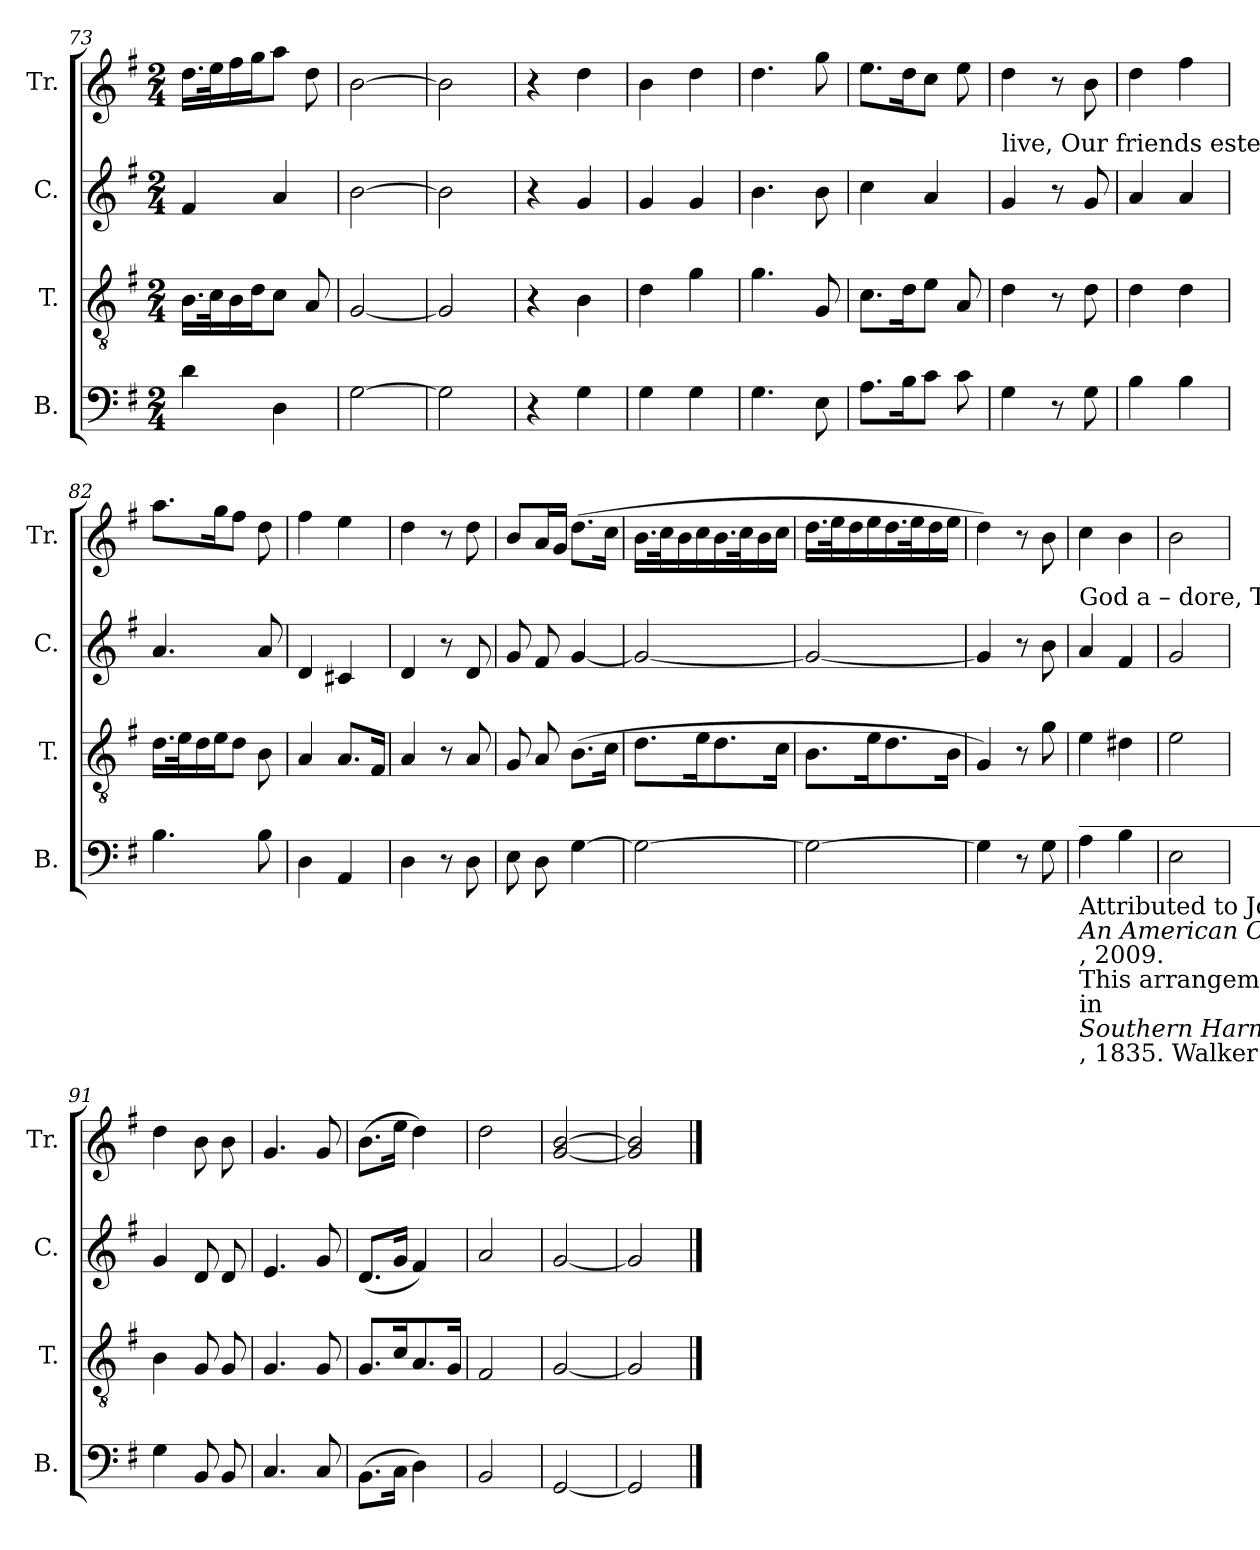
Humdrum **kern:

**kern	**kern	**kern	**kern
*part4	*part3	*part2	*part1
*staff4	*staff3	*staff2	*staff1
*I"B.	*I"T.	*I"C.	*I"Tr.
*I'B.	*I'T.	*I'C.	*I'Tr.
*clefF4	*clefGv2	*clefG2	*clefG2
*k[f#]	*k[f#]	*k[f#]	*k[f#]
*M2/4	*M2/4	*M2/4	*M2/4
=73	=73	=73	=73
4d\	16.B\LL	4f#/	16.dd\LL
.	32c\K	.	32ee\K
.	16B\	.	16ff#\
.	16d\J	.	16gg\J
4D\	8c\J	4a/	8aa\J
.	8A/	.	8dd\
=74	=74	=74	=74
[2G\	[2G/	[2b\	[2b\
=75	=75	=75	=75
2G\]	2G/]	2b\]	2b\]
=76	=76	=76	=76
4r	4r	4r	4r
4G\	4B\	4g/	4dd\
=77	=77	=77	=77
4G\	4d\	4g/	4b\
4G\	4g\	4g/	4dd\
=78	=78	=78	=78
4.G\	4.g\	4.b\	4.dd\
8E\	8G/	8b\	8gg\
=79	=79	=79	=79
8.A\L	8.c\L	4cc\	8.ee\L
16B\K	16d\K	.	16dd\K
8c\J	8e\J	4a/	8cc\J
8c\	8A/	.	8ee\
=80	=80	=80	=80
!	!	!LO:TX:a:t=live, Our friends esteem,          our   foes   for  –  give;   Our  country   love,                                                                                           our	!
4G\	4d\	4g/	4dd\
8r	8r	8r	8r
8G\	8d\	8g/	8b\
=81	=81	=81	=81
4B\	4d\	4a/	4dd\
4B\	4d\	4a/	4ff#\
=82	=82	=82	=82
4.B\	16.d\LL	4.a/	8.aa\L
.	32e\K	.	.
.	16d\	.	.
.	16e\J	.	16gg\K
.	8d\J	.	8ff#\J
8B\	8B\	8a/	8dd\
=83	=83	=83	=83
4D\	4A/	4d/	4ff#\
4AA/	8.A/L	4c#X/	4ee\
.	16F#/Jk	.	.
=84	=84	=84	=84
4D\	4A/	4d/	4dd\
8r	8r	8r	8r
8D\	8A/	8d/	8dd\
=85	=85	=85	=85
8E\	8G/	8g/	8b/L
8D\	8A/	8f#/	16a/L
.	.	.	16g/JJ
[4G\	(8.B\L	[4g/	(8.dd\L
.	16c\Jk	.	16cc\Jk
=86	=86	=86	=86
2G\_	8.d\L	2g/_	16.b\LL
.	.	.	32cc\K
.	.	.	16b\
.	16e\K	.	16cc\
.	8.d\	.	16.b\
.	.	.	32cc\K
.	.	.	16b\
.	16c\Jk	.	16cc\JJ
=87	=87	=87	=87
2G\_	8.B\L	2g/_	16.dd\LL
.	.	.	32ee\K
.	.	.	16dd\
.	16e\K	.	16ee\
.	8.d\	.	16.dd\
.	.	.	32ee\K
.	.	.	16dd\
.	16B\Jk	.	16ee\JJ
=88	=88	=88	=88
4G\]	4G/)	4g/]	4dd\)
8r	8r	8r	8r
8G\	8g\	8b\	8b\
=89	=89	=89	=89
!	!	!LO:TX:a:t=God    a  –  dore,     Till    sin  and  death  shall  reign                  no         more.	!
!LO:TX:a:t=______________________________________________________________________________________	!	!	!
!LO:TX:b:t=Attributed to Joseph Stephenson (1723-1810) by Karen Willard in	!	!	!
!LO:TX:b:i:t=An American Christmas Harp	!	!	!
!LO:TX:b:t=, 2009.	!	!	!
!LO:TX:b:t=This arrangement by Asahel Benham, 1798, was shortened (first 38 measures) by William Walker	!	!	!
!LO:TX:b:t=in	!	!	!
!LO:TX:b:i:t=Southern Harmony	!	!	!
!LO:TX:b:t=, 1835. Walker's short version is often reproduced in American tunebooks.	!	!	!
4A\	4e\	4a/	4cc\
4B\	4d#X\	4f#/	4b\
=90	=90	=90	=90
2E\	2e\	2g/	2b\
=91	=91	=91	=91
4G\	4B\	4g/	4dd\
8BB/	8G/	8d/	8b\
8BB/	8G/	8d/	8b\
=92	=92	=92	=92
4.C/	4.G/	4.e/	4.g/
8C/	8G/	8g/	8g/
=93	=93	=93	=93
(8.BB\L	8.G/L	(8.d/L	(8.b\L
16C\Jk	16c/K	16g/Jk	16ee\Jk
4D\)	8.A/	4f#/)	4dd\)
.	16G/Jk	.	.
=94	=94	=94	=94
2BB/	2F#/	2a/	2dd\
=95	=95	=95	=95
[2GG/	[2G/	[2g/	[2g/ [2b/
=96	=96	=96	=96
2GG/]	2G/]	2g/]	2g/] 2b/]
==	==	==	==
*-	*-	*-	*-
